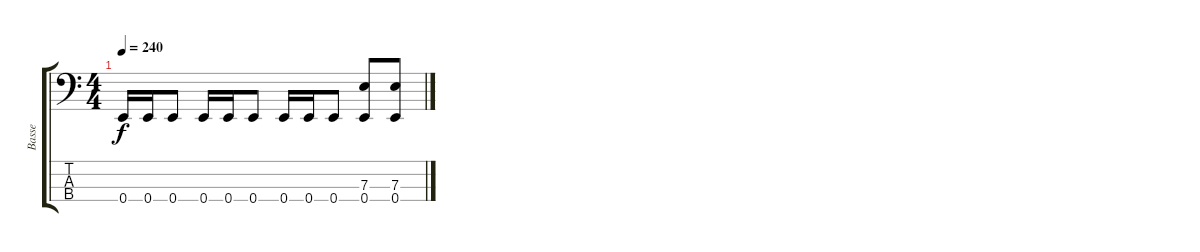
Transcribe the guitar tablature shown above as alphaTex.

\track ("Basse" "Basse") {instrument electricbasspick}
\staff {score tabs}
\tuning (G2 D2 A1 E1) {hide}
\ts (4 4)
\tempo 240
\clef f4
\ks c
0.4.16{dy f} 0.4.16 0.4.8 0.4.16 0.4.16 0.4.8 0.4.16 0.4.16 0.4.8 (7.3 0.4).8 (7.3 0.4).8
